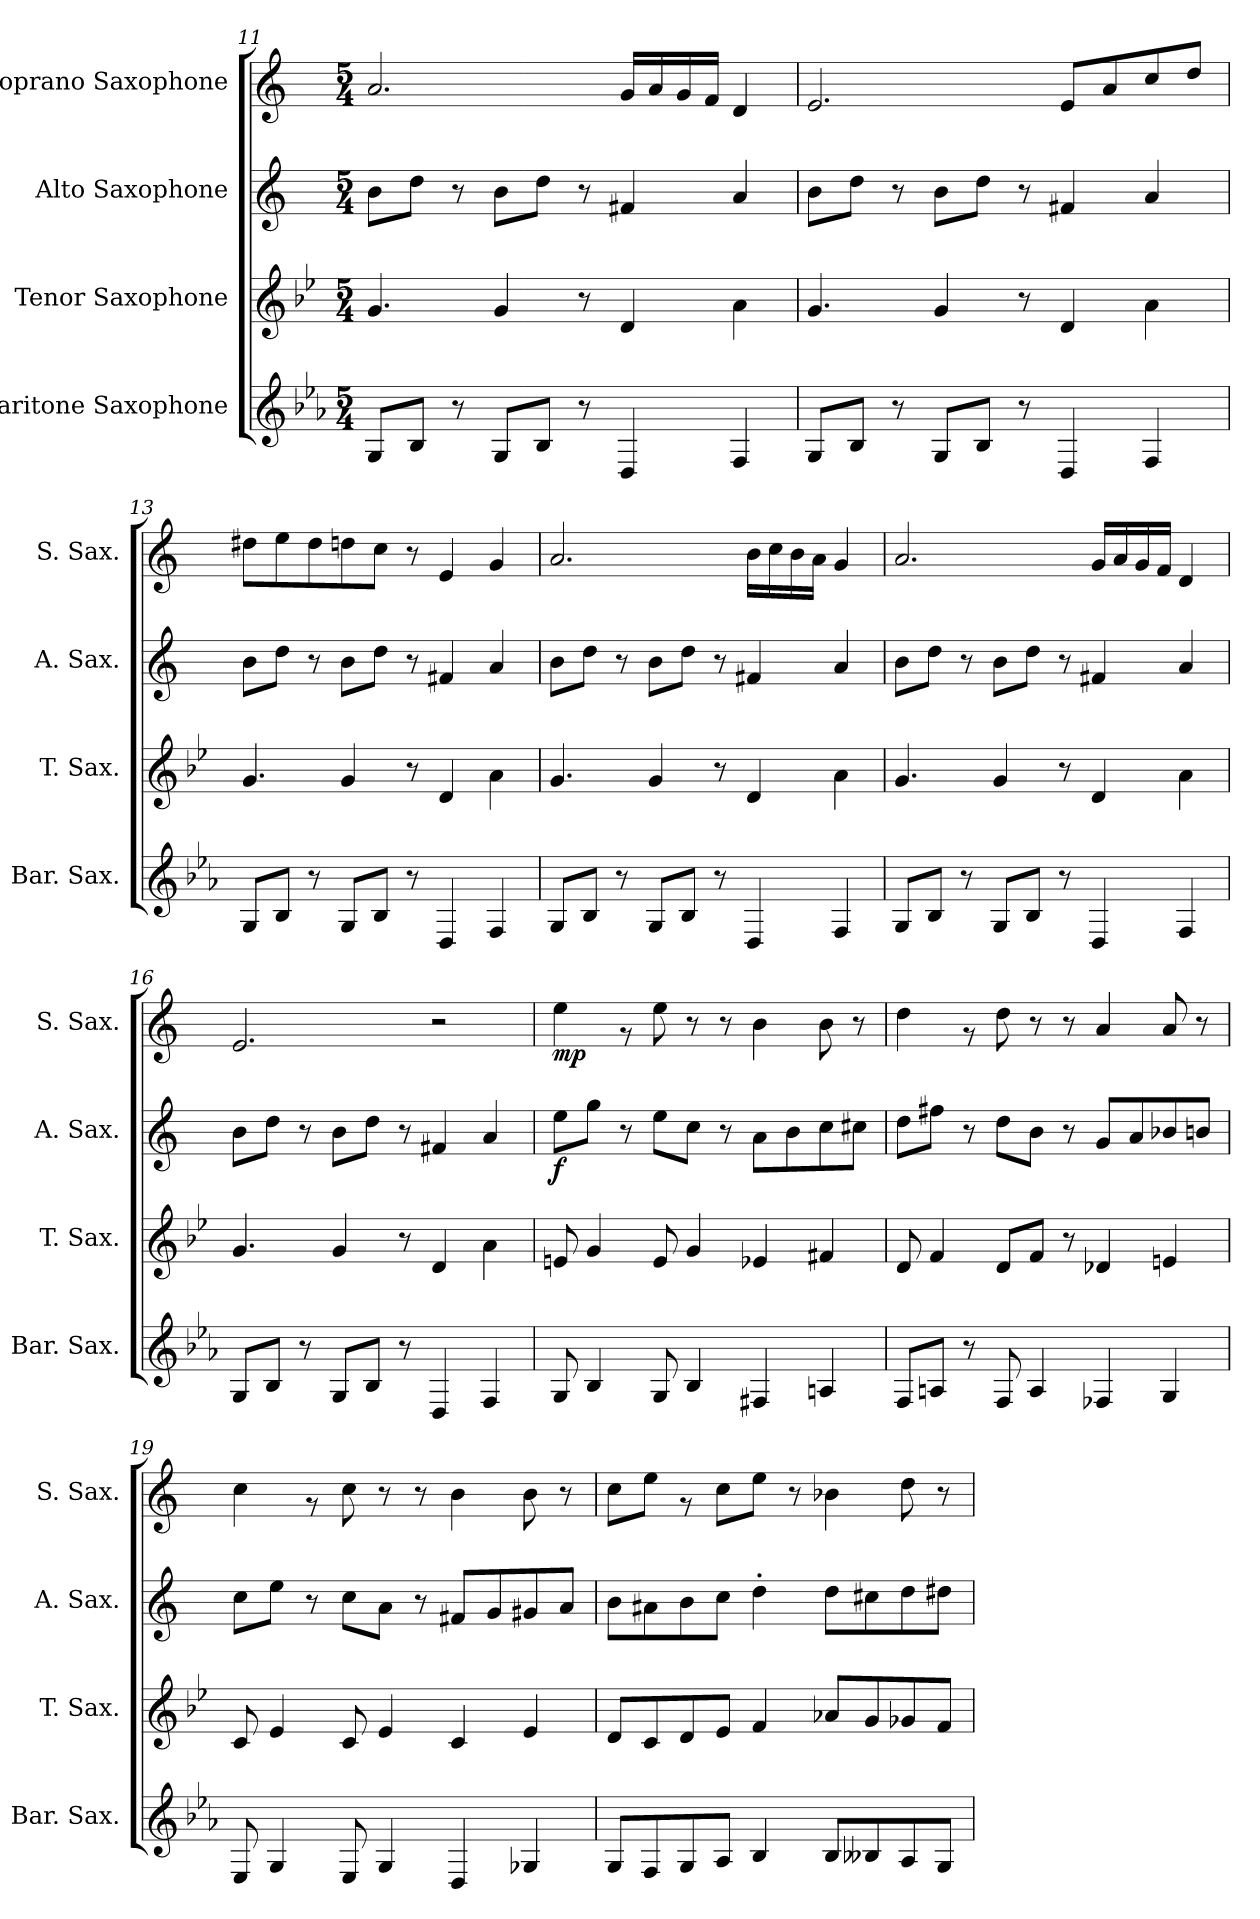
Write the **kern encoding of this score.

**kern	**kern	**kern	**dynam	**kern	**dynam
*part4	*part3	*part2	*part2	*part1	*part1
*staff4	*staff3	*staff2	*staff2	*staff1	*staff1
*I"Baritone Saxophone	*I"Tenor Saxophone	*I"Alto Saxophone	*	*I"Soprano Saxophone	*
*I'Bar. Sax.	*I'T. Sax.	*I'A. Sax.	*	*I'S. Sax.	*
*clefG2	*clefG2	*clefG2	*	*clefG2	*
*ITrd12c21	*ITrd8c14	*ITrd5c9	*	*ITrd1c2	*
*k[b-e-a-]	*k[b-e-]	*k[b-e-a-]	*	*k[b-e-]	*
*M5/4	*M5/4	*M5/4	*	*M5/4	*
=11	=11	=11	=11	=11	=11
8GG/L	4.G/	8d\L	.	2.g/	.
8BB-/J	.	8f\J	.	.	.
8r	.	8r	.	.	.
8GG/L	4G/	8d\L	.	.	.
8BB-/J	.	8f\J	.	.	.
8r	8r	8r	.	.	.
4DD/	4D/	4An/	.	16f/LL	.
.	.	.	.	16g/	.
.	.	.	.	16f/	.
.	.	.	.	16e-/JJ	.
4FF/	4A\	4c/	.	4c/	.
=12	=12	=12	=12	=12	=12
8GG/L	4.G/	8d\L	.	2.d/	.
8BB-/J	.	8f\J	.	.	.
8r	.	8r	.	.	.
8GG/L	4G/	8d\L	.	.	.
8BB-/J	.	8f\J	.	.	.
8r	8r	8r	.	.	.
4DD/	4D/	4An/	.	8d/L	.
.	.	.	.	8g/	.
4FF/	4A\	4c/	.	8b-/	.
.	.	.	.	8cc/J	.
!!LO:LB:g=z
=13	=13	=13	=13	=13	=13
8GG/L	4.G/	8d\L	.	8cc#X\L	.
8BB-/J	.	8f\J	.	8dd\	.
8r	.	8r	.	8cc#\	.
8GG/L	4G/	8d\L	.	8ccn\	.
8BB-/J	.	8f\J	.	8b-\J	.
8r	8r	8r	.	8r	.
4DD/	4D/	4An/	.	4d/	.
4FF/	4A\	4c/	.	4f/	.
=14	=14	=14	=14	=14	=14
8GG/L	4.G/	8d\L	.	2.g/	.
8BB-/J	.	8f\J	.	.	.
8r	.	8r	.	.	.
8GG/L	4G/	8d\L	.	.	.
8BB-/J	.	8f\J	.	.	.
8r	8r	8r	.	.	.
4DD/	4D/	4An/	.	16a\LL	.
.	.	.	.	16b-\	.
.	.	.	.	16a\	.
.	.	.	.	16g\JJ	.
4FF/	4A\	4c/	.	4f/	.
=15	=15	=15	=15	=15	=15
8GG/L	4.G/	8d\L	.	2.g/	.
8BB-/J	.	8f\J	.	.	.
8r	.	8r	.	.	.
8GG/L	4G/	8d\L	.	.	.
8BB-/J	.	8f\J	.	.	.
8r	8r	8r	.	.	.
4DD/	4D/	4An/	.	16f/LL	.
.	.	.	.	16g/	.
.	.	.	.	16f/	.
.	.	.	.	16e-/JJ	.
4FF/	4A\	4c/	.	4c/	.
=16	=16	=16	=16	=16	=16
8GG/L	4.G/	8d\L	.	2.d/	.
8BB-/J	.	8f\J	.	.	.
8r	.	8r	.	.	.
8GG/L	4G/	8d\L	.	.	.
8BB-/J	.	8f\J	.	.	.
8r	8r	8r	.	.	.
4DD/	4D/	4An/	.	2r	.
4FF/	4A\	4c/	.	.	.
!!LO:LB:g=z
=17	=17	=17	=17	=17	=17
!	!	!	!LO:DY:b	!	!LO:DY:b
8GG/	8En/	8g\L	f	4dd\	mp
4BB-/	4G/	8b-\J	.	.	.
.	.	8r	.	8rg	.
8GG/	8E/	8g\L	.	8dd\	.
4BB-/	4G/	8e-\J	.	8r	.
.	.	8r	.	8r	.
4FF#X/	4E-X/	8c\L	.	4a\	.
.	.	8d\	.	.	.
4AAn/	4F#X/	8e-\	.	8a\	.
.	.	8en\J	.	8r	.
=18	=18	=18	=18	=18	=18
8FF/L	8D/	8f\L	.	4cc\	.
8AAn/J	4F/	8an\J	.	.	.
8r	.	8r	.	8rg	.
8FF/	8D/L	8f\L	.	8cc\	.
4AA/	8F/J	8d\J	.	8r	.
.	8r	8r	.	8r	.
4FF-X/	4D-X/	8B-/L	.	4g/	.
.	.	8c/	.	.	.
4GG/	4En/	8d-X/	.	8g/	.
.	.	8dn/J	.	8r	.
=19	=19	=19	=19	=19	=19
8EE-/	8C/	8e-\L	.	4b-\	.
4GG/	4E-/	8g\J	.	.	.
.	.	8r	.	8rg	.
8EE-/	8C/	8e-\L	.	8b-\	.
4GG/	4E-/	8c\J	.	8r	.
.	.	8r	.	8r	.
4DD/	4C/	8An/L	.	4a\	.
.	.	8B-/	.	.	.
4GG-X/	4E-/	8Bn/	.	8a\	.
.	.	8c/J	.	8r	.
!!LO:PB:g=z
=20	=20	=20	=20	=20	=20
8GG/L	8D/L	8d\L	.	8b-\L	.
8FF/	8C/	8c#X\	.	8dd\J	.
8GG/	8D/	8d\	.	8rg	.
8AA-/J	8E-/J	8e-\J	.	8b-\L	.
4BB-/	4F/	4f'\	.	8dd\J	.
.	.	.	.	8r	.
8BB-/L	8A-X/L	8f\L	.	4a-X\	.
8BB--X/	8G/	8en\	.	.	.
8AA-/	8G-X/	8f\	.	8cc\	.
8GG/J	8F/J	8f#X\J	.	8r	.
=	=	=	=	=	=
*-	*-	*-	*-	*-	*-
